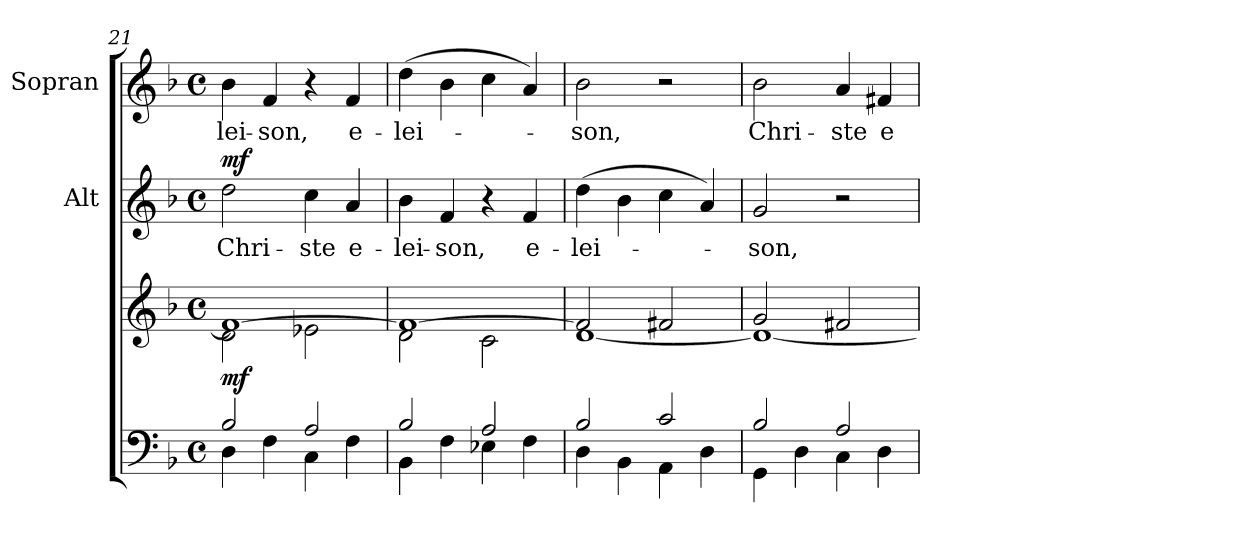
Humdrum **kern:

**kern	**kern	**dynam	**kern	**text	**dynam	**kern	**text
*part3	*part3	*part3	*part2	*part2	*part2	*part1	*part1
*staff4	*staff3	*staff3/4	*staff2	*staff2	*staff2	*staff1	*staff1
*	*	*	*I"Alt	*	*	*I"Sopran	*
*	*	*	*I'A.	*	*	*I'S.	*
*clefF4	*clefG2	*	*clefG2	*	*	*clefG2	*
*k[b-]	*k[b-]	*	*k[b-]	*	*	*k[b-]	*
*F:	*F:	*	*F:	*	*	*F:	*
*M4/4	*M4/4	*	*M4/4	*	*	*M4/4	*
*met(c)	*met(c)	*	*met(c)	*	*	*met(c)	*
=21	=21	=21	=21	=21	=21	=21	=21
*^	*^	*	*	*	*	*	*
!	!	!	!	!LO:DY:b	!	!LO:LY:b	!LO:DY:a	!	!LO:LY:b
2B-/	4D\	1f_	2d\	mf	2dd\	Chri-	mf	4b-\	-lei-
!	!	!	!	!	!	!	!	!	!LO:LY:b
.	4F\	.	.	.	.	.	.	4f/	-son,
!	!	!	!	!	!	!LO:LY:b	!	!	!
2A/	4C\	.	2e-X\	.	4cc\	-ste	.	4r	.
!	!	!	!	!	!	!LO:LY:b	!	!	!LO:LY:b
.	4F\	.	.	.	4a/	e-	.	4f/	e-
=22	=22	=22	=22	=22	=22	=22	=22	=22	=22
!	!	!	!	!	!	!LO:LY:b	!	!	!LO:LY:b
2B-/	4BB-\	1f_	2d\	.	4b-\	-lei-	.	(>4dd\	-lei-
!	!	!	!	!	!	!LO:LY:b	!	!	!
.	4F\	.	.	.	4f/	-son,	.	4b-\	.
2A/	4E-X\	.	2c\	.	4r	.	.	4cc\	.
!	!	!	!	!	!	!LO:LY:b	!	!	!
.	4F\	.	.	.	4f/	e-	.	4a/)	.
=23	=23	=23	=23	=23	=23	=23	=23	=23	=23
!	!	!	!	!	!	!LO:LY:b	!	!	!LO:LY:b
2B-/	4D\	2f/]	[<1d	.	(>4dd\	-lei-	.	2b-\	-son,
.	4BB-\	.	.	.	4b-\	.	.	.	.
2c/	4AA\	2f#X/	.	.	4cc\	.	.	2r	.
.	4D\	.	.	.	4a/)	.	.	.	.
=24	=24	=24	=24	=24	=24	=24	=24	=24	=24
!	!	!	!	!	!	!LO:LY:b	!	!	!LO:LY:b
2B-/	4GG\	2g/	1d_	.	2g/	-son,	.	2b-\	Chri-
.	4D\	.	.	.	.	.	.	.	.
!	!	!	!	!	!	!	!	!	!LO:LY:b
2A/	4C\	2f#X/	.	.	2r	.	.	4a/	-ste
!	!	!	!	!	!	!	!	!	!LO:LY:b
.	4D\	.	.	.	.	.	.	4f#X/	e-
*v	*v	*	*	*	*	*	*	*	*
*	*v	*v	*	*	*	*	*	*
=	=	=	=	=	=	=	=
*-	*-	*-	*-	*-	*-	*-	*-
